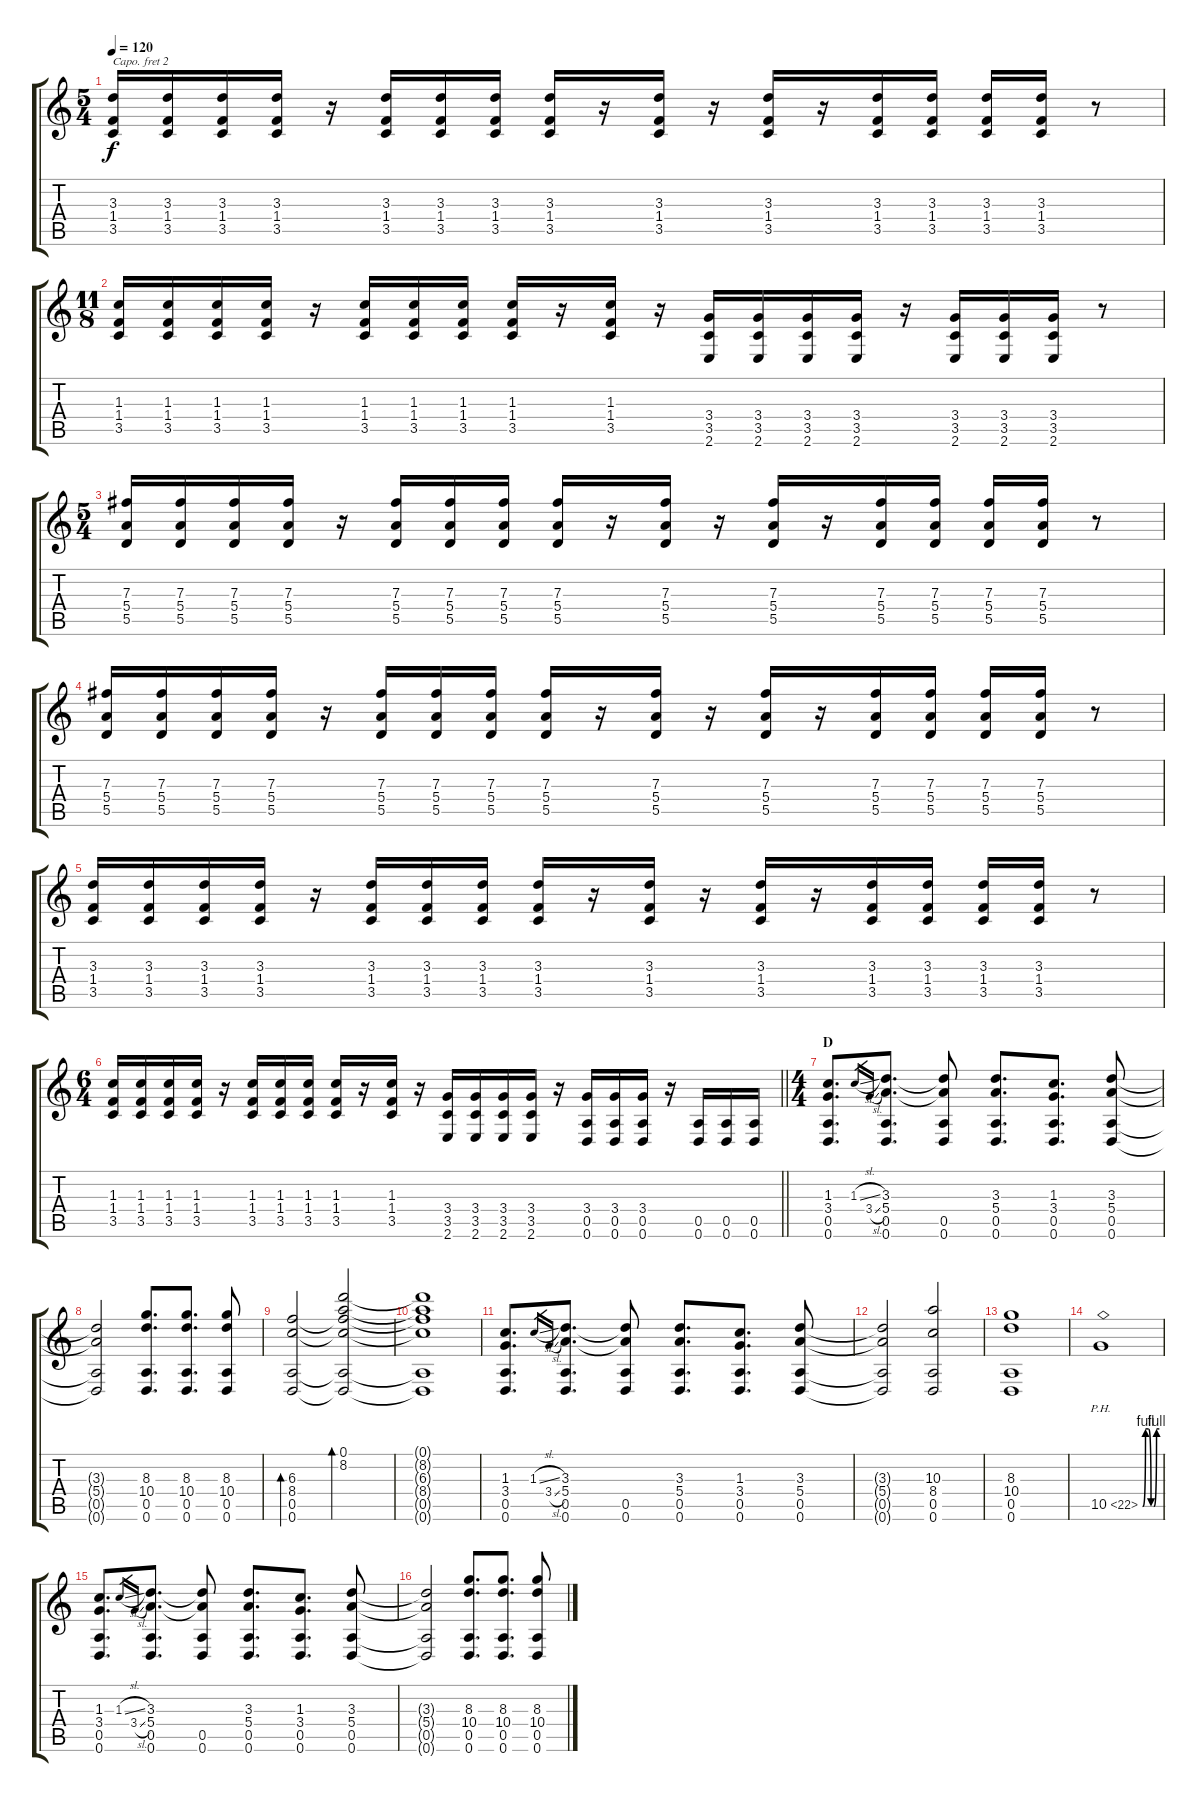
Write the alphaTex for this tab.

\track "" {instrument overdrivenguitar}
\staff {score tabs}
\capo 2
\tuning (G4 E4 A3 D3 G2 C2) {hide}
\ts (5 4)
\tempo 120
\clef g2
\ks c
(3.3 1.4 3.5).16{dy f} (3.3 1.4 3.5).16 (3.3 1.4 3.5).16 (3.3 1.4 3.5).16 r.16 (3.3 1.4 3.5).16 (3.3 1.4 3.5).16 (3.3 1.4 3.5).16 (3.3 1.4 3.5).16 r.16 (3.3 1.4 3.5).16 r.16 (3.3 1.4 3.5).16 r.16 (3.3 1.4 3.5).16 (3.3 1.4 3.5).16 (3.3 1.4 3.5).16 (3.3 1.4 3.5).16 r.8 |
\ts (11 8)
(1.3 1.4 3.5).16 (1.3 1.4 3.5).16 (1.3 1.4 3.5).16 (1.3 1.4 3.5).16 r.16 (1.3 1.4 3.5).16 (1.3 1.4 3.5).16 (1.3 1.4 3.5).16 (1.3 1.4 3.5).16 r.16 (1.3 1.4 3.5).16 r.16 (3.4 3.5 2.6).16 (3.4 3.5 2.6).16 (3.4 3.5 2.6).16 (3.4 3.5 2.6).16 r.16 (3.4 3.5 2.6).16 (3.4 3.5 2.6).16 (3.4 3.5 2.6).16 r.8 |
\ts (5 4)
(7.3 5.4 5.5).16 (7.3 5.4 5.5).16 (7.3 5.4 5.5).16 (7.3 5.4 5.5).16 r.16 (7.3 5.4 5.5).16 (7.3 5.4 5.5).16 (7.3 5.4 5.5).16 (7.3 5.4 5.5).16 r.16 (7.3 5.4 5.5).16 r.16 (7.3 5.4 5.5).16 r.16 (7.3 5.4 5.5).16 (7.3 5.4 5.5).16 (7.3 5.4 5.5).16 (7.3 5.4 5.5).16 r.8 |
(7.3 5.4 5.5).16 (7.3 5.4 5.5).16 (7.3 5.4 5.5).16 (7.3 5.4 5.5).16 r.16 (7.3 5.4 5.5).16 (7.3 5.4 5.5).16 (7.3 5.4 5.5).16 (7.3 5.4 5.5).16 r.16 (7.3 5.4 5.5).16 r.16 (7.3 5.4 5.5).16 r.16 (7.3 5.4 5.5).16 (7.3 5.4 5.5).16 (7.3 5.4 5.5).16 (7.3 5.4 5.5).16 r.8 |
(3.3 1.4 3.5).16 (3.3 1.4 3.5).16 (3.3 1.4 3.5).16 (3.3 1.4 3.5).16 r.16 (3.3 1.4 3.5).16 (3.3 1.4 3.5).16 (3.3 1.4 3.5).16 (3.3 1.4 3.5).16 r.16 (3.3 1.4 3.5).16 r.16 (3.3 1.4 3.5).16 r.16 (3.3 1.4 3.5).16 (3.3 1.4 3.5).16 (3.3 1.4 3.5).16 (3.3 1.4 3.5).16 r.8 |
\ts (6 4)
\barLineRight lightlight
(1.3 1.4 3.5).16 (1.3 1.4 3.5).16 (1.3 1.4 3.5).16 (1.3 1.4 3.5).16 r.16 (1.3 1.4 3.5).16 (1.3 1.4 3.5).16 (1.3 1.4 3.5).16 (1.3 1.4 3.5).16 r.16 (1.3 1.4 3.5).16 r.16 (3.4 3.5 2.6).16 (3.4 3.5 2.6).16 (3.4 3.5 2.6).16 (3.4 3.5 2.6).16 r.16 (3.4 0.5 0.6).16 (3.4 0.5 0.6).16 (3.4 0.5 0.6).16 r.16 (0.5 0.6).16 (0.5 0.6).16 (0.5 0.6).16 |
\ts (4 4)
\section ("" "D")
(1.3 3.4 0.5 0.6).8{d} 1.3{sl}.16{gr} 3.4{sl}.16{gr} (3.3 5.4 0.5 0.6).8{d} (3.3{t} 5.4{t} 0.5 0.6).8 (3.3 5.4 0.5 0.6).8{d} (1.3 3.4 0.5 0.6).8{d} (3.3 5.4 0.5 0.6).8 |
(3.3{t} 5.4{t} 0.5{t} 0.6{t}).2 (8.3 10.4 0.5 0.6).8{d} (8.3 10.4 0.5 0.6).8{d} (8.3 10.4 0.5 0.6).8 |
(6.3 8.4 0.5 0.6).2{bd 60} (0.1 8.2 6.3{t} 8.4{t} 0.5{t} 0.6{t}).2{bd 60} |
(0.1{t} 8.2{t} 6.3{t} 8.4{t} 0.5{t} 0.6{t}).1 |
(1.3 3.4 0.5 0.6).8{d} 1.3{sl}.16{gr} 3.4{sl}.16{gr} (3.3 5.4 0.5 0.6).8{d} (3.3{t} 5.4{t} 0.5 0.6).8 (3.3 5.4 0.5 0.6).8{d} (1.3 3.4 0.5 0.6).8{d} (3.3 5.4 0.5 0.6).8 |
(3.3{t} 5.4{t} 0.5{t} 0.6{t}).2 (10.3 8.4 0.5 0.6).2 |
(8.3 10.4 0.5 0.6).1 |
10.5{be (custom 0 0 10 4 20 4 30 0 40 0 50 4 60 4) ph 12}.1 |
(1.3 3.4 0.5 0.6).8{d} 1.3{sl}.16{gr} 3.4{sl}.16{gr} (3.3 5.4 0.5 0.6).8{d} (3.3{t} 5.4{t} 0.5 0.6).8 (3.3 5.4 0.5 0.6).8{d} (1.3 3.4 0.5 0.6).8{d} (3.3 5.4 0.5 0.6).8 |
(3.3{t} 5.4{t} 0.5{t} 0.6{t}).2 (8.3 10.4 0.5 0.6).8{d} (8.3 10.4 0.5 0.6).8{d} (8.3 10.4 0.5 0.6).8
